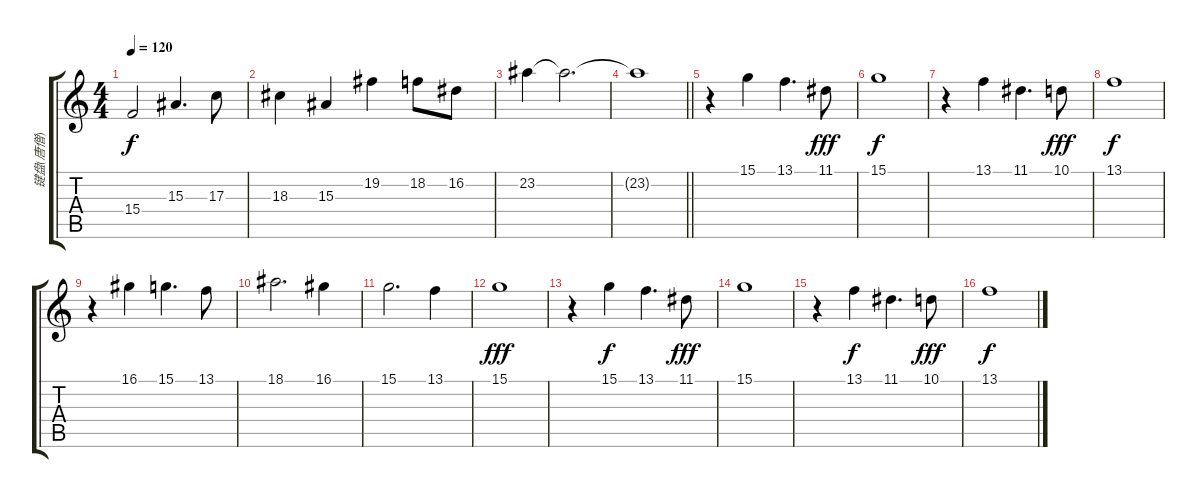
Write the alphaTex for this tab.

\track ("键盘(唐僧)" "键盘(唐僧)") {instrument choiraahs}
\staff {score tabs}
\tuning (E4 B3 G3 D3 A2 E2) {hide}
\ts (4 4)
\tempo 120
\clef g2
\ks c
15.4.2{dy f} 15.3.4{d} 17.3.8 |
18.3.4 15.3.4 19.2.4 18.2.8 16.2.8 |
23.2.4 23.2{t}.2{d} |
\barLineRight lightlight
23.2{t}.1 |
r.4{volume 15 balance 6} 15.1.4 13.1.4{d} 11.1.8{dy fff} |
15.1.1{dy f} |
r.4 13.1.4 11.1.4{d} 10.1.8{dy fff} |
13.1.1{dy f} |
r.4 16.1.4 15.1.4{d} 13.1.8 |
18.1.2{d} 16.1.4 |
15.1.2{d} 13.1.4 |
15.1.1{dy fff} |
r.4 15.1.4{dy f} 13.1.4{d} 11.1.8{dy fff} |
15.1.1 |
r.4 13.1.4{dy f} 11.1.4{d} 10.1.8{dy fff} |
13.1.1{dy f}
